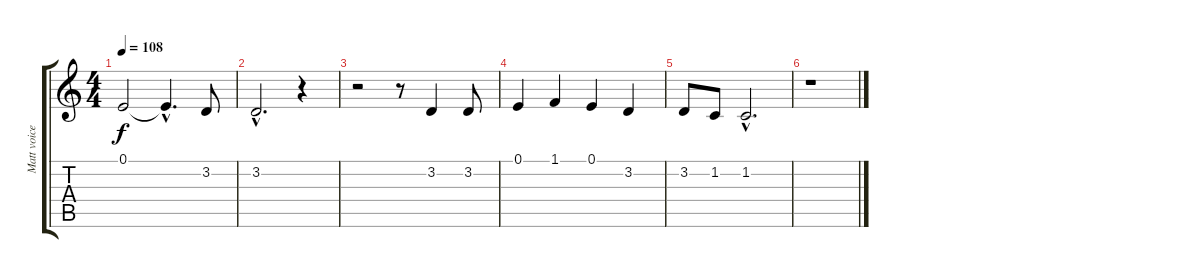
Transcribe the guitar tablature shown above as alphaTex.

\track ("Matt voice" "Matt voice") {instrument violin}
\staff {score tabs}
\tuning (E4 B3 G3 D3 A2 E2) {hide}
\ts (4 4)
\tempo 108
\clef g2
\ks c
0.1.2{dy f} 0.1{hac t}.4{d} 3.2.8 |
3.2{hac}.2{d} r.4 |
r.2 r.8 3.2.4 3.2.8 |
0.1.4 1.1.4 0.1.4 3.2.4 |
3.2.8 1.2.8 1.2{hac}.2{d} |
r.1
